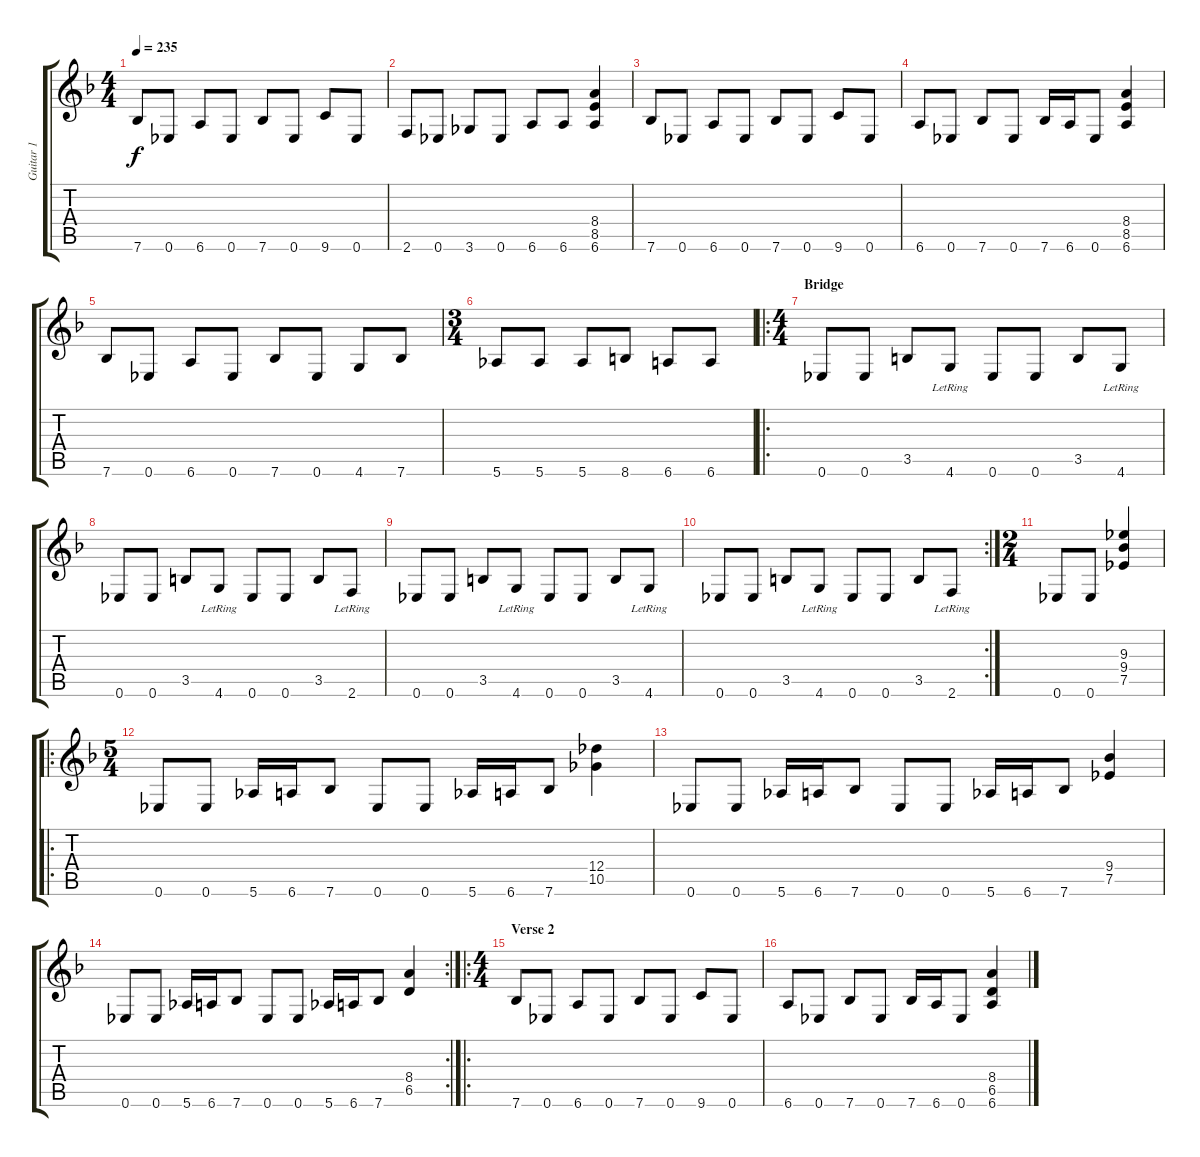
\track ("Guitar 1" "Guitar 1") {instrument overdrivenguitar}
\staff {score tabs}
\tuning (Eb4 Bb3 Gb3 Db3 Ab2 Eb2) {hide}
\ts (4 4)
\tempo 235
\clef g2
\ks f
7.6.8{dy f} 0.6.8 6.6.8 0.6.8 7.6.8 0.6.8 9.6.8 0.6.8 |
2.6.8 0.6.8 3.6.8 0.6.8 6.6.8 6.6.8 (8.4 8.5 6.6).4 |
7.6.8 0.6.8 6.6.8 0.6.8 7.6.8 0.6.8 9.6.8 0.6.8 |
6.6.8 0.6.8 7.6.8 0.6.8 7.6.16 6.6.16 0.6.8 (8.4 8.5 6.6).4 |
7.6.8 0.6.8 6.6.8 0.6.8 7.6.8 0.6.8 4.6.8 7.6.8 |
\ts (3 4)
5.6.8 5.6.8 5.6.8 8.6.8 6.6.8 6.6.8 |
\ro
\ts (4 4)
\section ("" "Bridge")
0.6.8 0.6.8 3.5.8 4.6{lr}.8 0.6.8 0.6.8 3.5.8 4.6{lr}.8 |
0.6.8 0.6.8 3.5.8 4.6{lr}.8 0.6.8 0.6.8 3.5.8 2.6{lr}.8 |
0.6.8 0.6.8 3.5.8 4.6{lr}.8 0.6.8 0.6.8 3.5.8 4.6{lr}.8 |
\rc 2
0.6.8 0.6.8 3.5.8 4.6{lr}.8 0.6.8 0.6.8 3.5.8 2.6{lr}.8 |
\ts (2 4)
0.6.8 0.6.8 (9.3 9.4 7.5).4 |
\ro
\ts (5 4)
0.6.8 0.6.8 5.6.16 6.6.16 7.6.8 0.6.8 0.6.8 5.6.16 6.6.16 7.6.8 (12.4 10.5).4 |
0.6.8 0.6.8 5.6.16 6.6.16 7.6.8 0.6.8 0.6.8 5.6.16 6.6.16 7.6.8 (9.4 7.5).4 |
\rc 2
0.6.8 0.6.8 5.6.16 6.6.16 7.6.8 0.6.8 0.6.8 5.6.16 6.6.16 7.6.8 (8.4 6.5).4 |
\ro
\ts (4 4)
\section ("" "Verse 2")
7.6.8 0.6.8 6.6.8 0.6.8 7.6.8 0.6.8 9.6.8 0.6.8 |
6.6.8 0.6.8 7.6.8 0.6.8 7.6.16 6.6.16 0.6.8 (8.4 6.5 6.6).4
